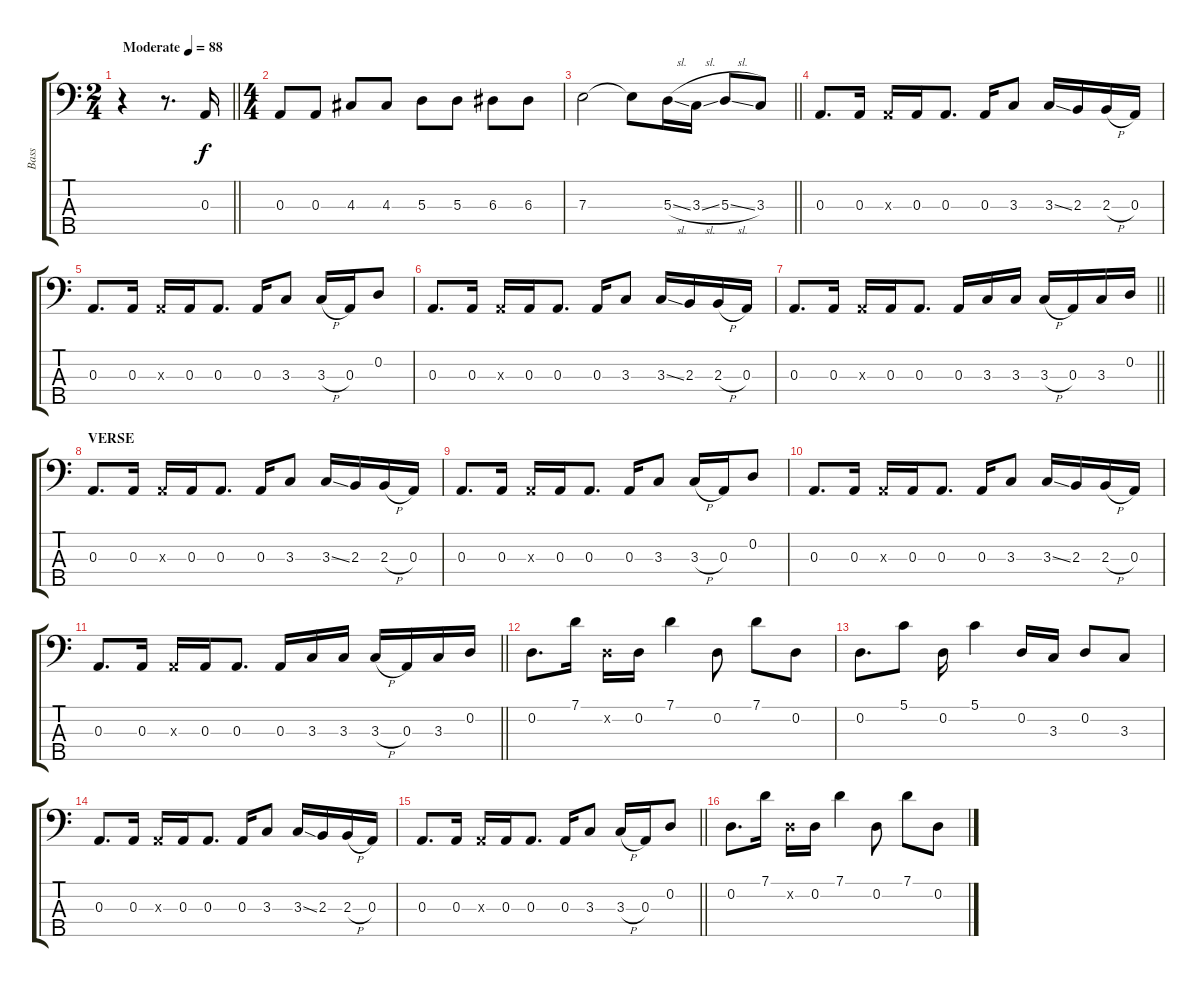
\track ("Bass" "Bass") {instrument electricbassfinger}
\staff {score tabs}
\tuning (G2 D2 A1 E1 B0) {hide}
\ts (2 4)
\tempo (88 "Moderate")
\clef f4
\barLineRight lightlight
\ks c
r.4{dy f instrument electricbassfinger} r.8{d} 0.3.16 |
\ts (4 4)
0.3.8 0.3.8 4.3.8 4.3.8 5.3.8 5.3.8 6.3.8 6.3.8 |
\barLineRight lightlight
7.3.2 7.3{t}.8 5.3{sl}.16 3.3{sl}.16 5.3{sl}.8 3.3.8 |
0.3.8{d} 0.3.16 0.3{x}.16 0.3.16 0.3.8{d} 0.3.16 3.3.8 3.3{ss}.16 2.3.16 2.3{h}.16 0.3.16 |
0.3.8{d} 0.3.16 0.3{x}.16 0.3.16 0.3.8{d} 0.3.16 3.3.8 3.3{h}.16 0.3.16 0.2.8 |
0.3.8{d} 0.3.16 0.3{x}.16 0.3.16 0.3.8{d} 0.3.16 3.3.8 3.3{ss}.16 2.3.16 2.3{h}.16 0.3.16 |
\barLineRight lightlight
0.3.8{d} 0.3.16 0.3{x}.16 0.3.16 0.3.8{d} 0.3.16 3.3.16 3.3.16 3.3{h}.16 0.3.16 3.3.16 0.2.16 |
\section ("" "VERSE")
0.3.8{d} 0.3.16 0.3{x}.16 0.3.16 0.3.8{d} 0.3.16 3.3.8 3.3{ss}.16 2.3.16 2.3{h}.16 0.3.16 |
0.3.8{d} 0.3.16 0.3{x}.16 0.3.16 0.3.8{d} 0.3.16 3.3.8 3.3{h}.16 0.3.16 0.2.8 |
0.3.8{d} 0.3.16 0.3{x}.16 0.3.16 0.3.8{d} 0.3.16 3.3.8 3.3{ss}.16 2.3.16 2.3{h}.16 0.3.16 |
\barLineRight lightlight
0.3.8{d} 0.3.16 0.3{x}.16 0.3.16 0.3.8{d} 0.3.16 3.3.16 3.3.16 3.3{h}.16 0.3.16 3.3.16 0.2.16 |
0.2.8{d} 7.1.16 0.2{x}.16 0.2.16 7.1.4 0.2.8 7.1.8 0.2.8 |
0.2.8{d} 5.1.8 0.2.16 5.1.4 0.2.16 3.3.16 0.2.8 3.3.8 |
0.3.8{d} 0.3.16 0.3{x}.16 0.3.16 0.3.8{d} 0.3.16 3.3.8 3.3{ss}.16 2.3.16 2.3{h}.16 0.3.16 |
\barLineRight lightlight
0.3.8{d} 0.3.16 0.3{x}.16 0.3.16 0.3.8{d} 0.3.16 3.3.8 3.3{h}.16 0.3.16 0.2.8 |
0.2.8{d} 7.1.16 0.2{x}.16 0.2.16 7.1.4 0.2.8 7.1.8 0.2.8
